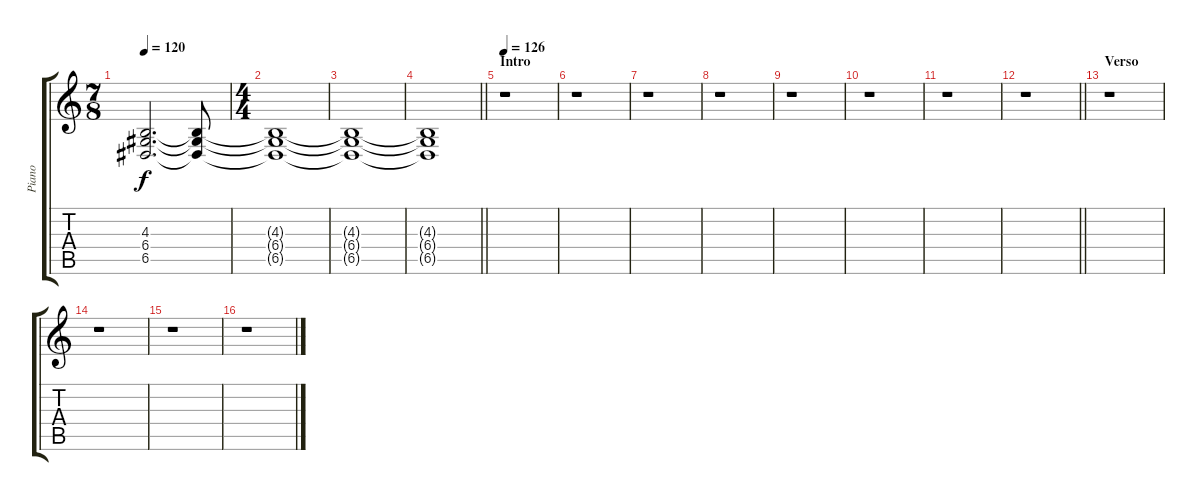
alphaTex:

\track ("Piano" "Piano") {instrument acousticgrandpiano}
\staff {score tabs}
\tuning (E4 B3 G3 D3 A2 E2) {hide}
\ts (7 8)
\tempo 120
\clef g2
\ks c
(4.3 6.4 6.5).2{d dy f volume 10 instrument acousticgrandpiano} (4.3{t} 6.4{t} 6.5{t}).8{volume 16} |
\ts (4 4)
(4.3{t} 6.4{t} 6.5{t}).1 |
(4.3{t} 6.4{t} 6.5{t}).1 |
\barLineRight lightlight
(4.3{t} 6.4{t} 6.5{t}).1{volume 16} |
\section ("" "Intro")
\tempo 126
r.1 |
r.1 |
r.1 |
r.1 |
r.1 |
r.1 |
r.1 |
\barLineRight lightlight
r.1 |
\section ("" "Verso")
r.1 |
r.1 |
r.1 |
r.1
